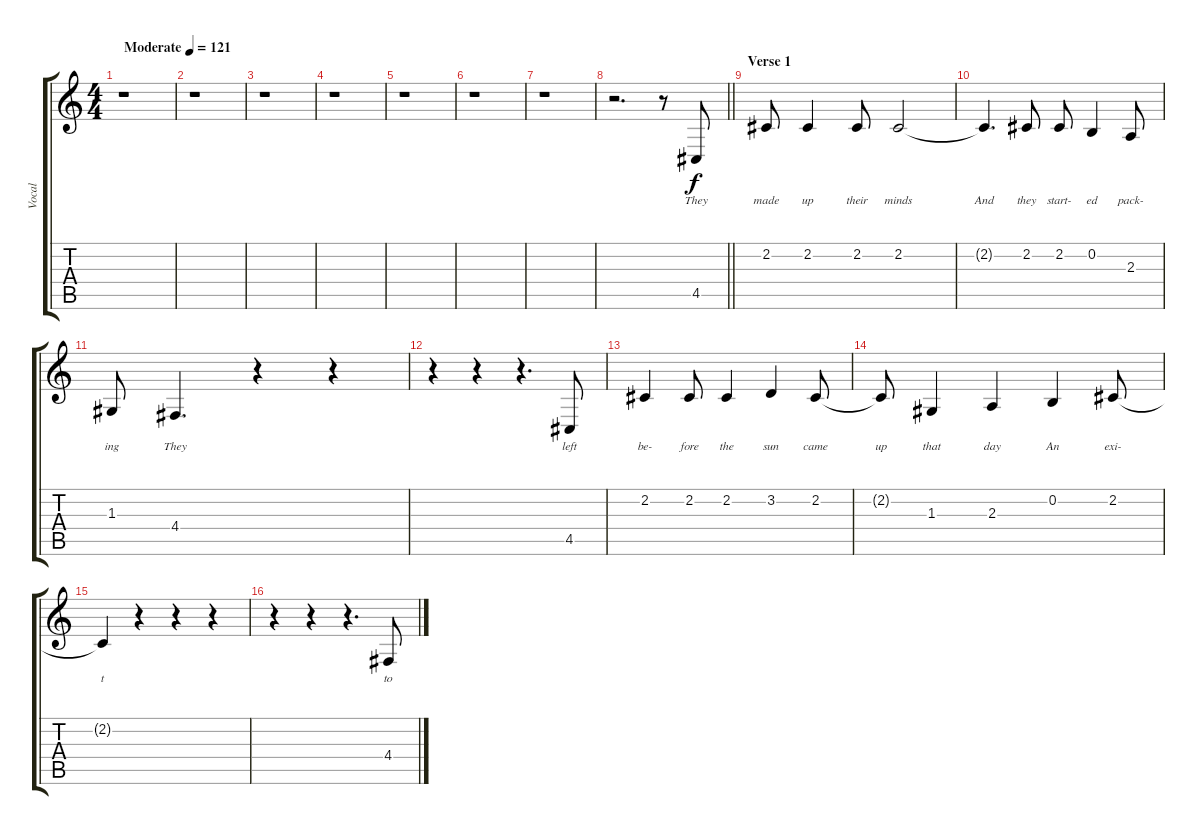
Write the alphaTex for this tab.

\track ("Vocal" "Vocal") {instrument brightacousticpiano}
\staff {score tabs}
\tuning (E4 B3 G3 D3 A2 E2) {hide}
\ts (4 4)
\tempo (121 "Moderate")
\clef g2
\ks c
r.1{dy f instrument brightacousticpiano} |
r.1 |
r.1 |
r.1 |
r.1 |
r.1 |
r.1 |
\barLineRight lightlight
r.2{d} r.8 4.5.8{lyrics (0 "They") lyrics (1 "") lyrics (2 "") lyrics (3 "") lyrics (4 "")} |
\section ("" "Verse 1")
2.2.8{lyrics (0 "made") lyrics (1 "") lyrics (2 "") lyrics (3 "") lyrics (4 "")} 2.2.4{lyrics (0 "up") lyrics (1 "") lyrics (2 "") lyrics (3 "") lyrics (4 "")} 2.2.8{lyrics (0 "their") lyrics (1 "") lyrics (2 "") lyrics (3 "") lyrics (4 "")} 2.2.2{lyrics (0 "minds") lyrics (1 "") lyrics (2 "") lyrics (3 "") lyrics (4 "")} |
2.2{t}.4{d lyrics (0 "And") lyrics (1 "") lyrics (2 "") lyrics (3 "") lyrics (4 "")} 2.2.8{lyrics (0 "they") lyrics (1 "") lyrics (2 "") lyrics (3 "") lyrics (4 "")} 2.2.8{lyrics (0 "start-") lyrics (1 "") lyrics (2 "") lyrics (3 "") lyrics (4 "")} 0.2.4{lyrics (0 "ed") lyrics (1 "") lyrics (2 "") lyrics (3 "") lyrics (4 "")} 2.3.8{lyrics (0 "pack-") lyrics (1 "") lyrics (2 "") lyrics (3 "") lyrics (4 "")} |
1.3.8{lyrics (0 "ing") lyrics (1 "") lyrics (2 "") lyrics (3 "") lyrics (4 "")} 4.4.4{d lyrics (0 "They") lyrics (1 "") lyrics (2 "") lyrics (3 "") lyrics (4 "")} r.4 r.4 |
r.4 r.4 r.4{d} 4.5.8{lyrics (0 "left") lyrics (1 "") lyrics (2 "") lyrics (3 "") lyrics (4 "")} |
2.2.4{lyrics (0 "be-") lyrics (1 "") lyrics (2 "") lyrics (3 "") lyrics (4 "")} 2.2.8{lyrics (0 "fore") lyrics (1 "") lyrics (2 "") lyrics (3 "") lyrics (4 "")} 2.2.4{lyrics (0 "the") lyrics (1 "") lyrics (2 "") lyrics (3 "") lyrics (4 "")} 3.2.4{lyrics (0 "sun") lyrics (1 "") lyrics (2 "") lyrics (3 "") lyrics (4 "")} 2.2.8{lyrics (0 "came") lyrics (1 "") lyrics (2 "") lyrics (3 "") lyrics (4 "")} |
2.2{t}.8{lyrics (0 "up") lyrics (1 "") lyrics (2 "") lyrics (3 "") lyrics (4 "")} 1.3.4{lyrics (0 "that") lyrics (1 "") lyrics (2 "") lyrics (3 "") lyrics (4 "")} 2.3.4{lyrics (0 "day") lyrics (1 "") lyrics (2 "") lyrics (3 "") lyrics (4 "")} 0.2.4{lyrics (0 "An") lyrics (1 "") lyrics (2 "") lyrics (3 "") lyrics (4 "")} 2.2.8{lyrics (0 "exi-") lyrics (1 "") lyrics (2 "") lyrics (3 "") lyrics (4 "")} |
2.2{t}.4{lyrics (0 "t") lyrics (1 "") lyrics (2 "") lyrics (3 "") lyrics (4 "")} r.4 r.4 r.4 |
r.4 r.4 r.4{d} 4.4.8{lyrics (0 "to") lyrics (1 "") lyrics (2 "") lyrics (3 "") lyrics (4 "")}
